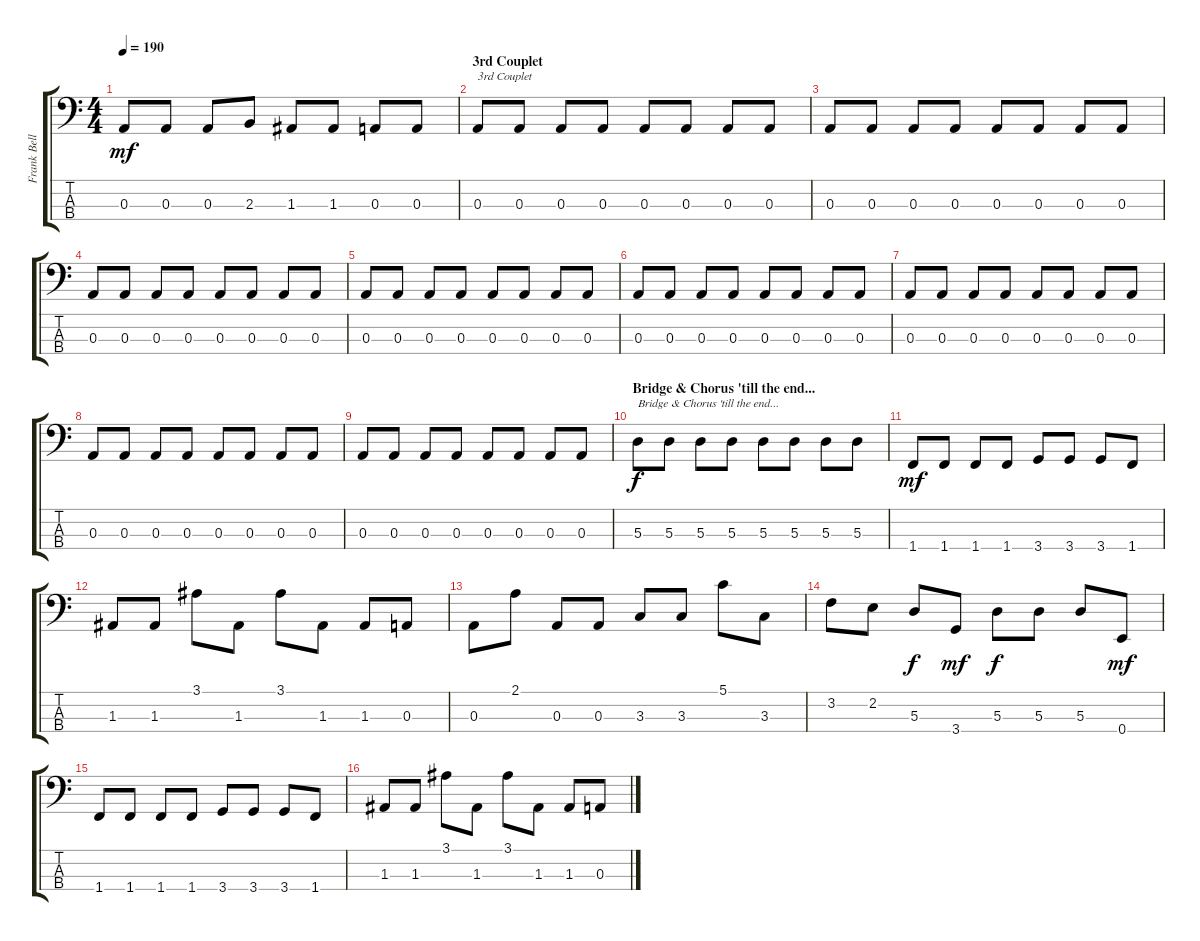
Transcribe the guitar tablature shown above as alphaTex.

\track ("Frank Bello" "Frank Bell") {instrument electricbasspick}
\staff {score tabs}
\tuning (G2 D2 A1 E1) {hide}
\ts (4 4)
\tempo 190
\clef f4
\ks c
0.3.8{dy mf} 0.3.8 0.3.8 2.3.8 1.3.8 1.3.8 0.3.8 0.3.8 |
\section ("" "3rd Couplet")
0.3.8{txt "3rd Couplet"} 0.3.8 0.3.8 0.3.8 0.3.8 0.3.8 0.3.8 0.3.8 |
0.3.8 0.3.8 0.3.8 0.3.8 0.3.8 0.3.8 0.3.8 0.3.8 |
0.3.8 0.3.8 0.3.8 0.3.8 0.3.8 0.3.8 0.3.8 0.3.8 |
0.3.8 0.3.8 0.3.8 0.3.8 0.3.8 0.3.8 0.3.8 0.3.8 |
0.3.8 0.3.8 0.3.8 0.3.8 0.3.8 0.3.8 0.3.8 0.3.8 |
0.3.8 0.3.8 0.3.8 0.3.8 0.3.8 0.3.8 0.3.8 0.3.8 |
0.3.8 0.3.8 0.3.8 0.3.8 0.3.8 0.3.8 0.3.8 0.3.8 |
0.3.8 0.3.8 0.3.8 0.3.8 0.3.8 0.3.8 0.3.8 0.3.8 |
\section ("" "Bridge & Chorus 'till the end...")
5.3.8{txt "Bridge & Chorus 'till the end..." dy f} 5.3.8 5.3.8 5.3.8 5.3.8 5.3.8 5.3.8 5.3.8 |
1.4.8{dy mf} 1.4.8 1.4.8 1.4.8 3.4.8 3.4.8 3.4.8 1.4.8 |
1.3.8 1.3.8 3.1.8 1.3.8 3.1.8 1.3.8 1.3.8 0.3.8 |
0.3.8 2.1.8 0.3.8 0.3.8 3.3.8 3.3.8 5.1.8 3.3.8 |
3.2.8 2.2.8 5.3.8{dy f} 3.4.8{dy mf} 5.3.8{dy f} 5.3.8 5.3.8 0.4.8{dy mf} |
1.4.8 1.4.8 1.4.8 1.4.8 3.4.8 3.4.8 3.4.8 1.4.8 |
1.3.8 1.3.8 3.1.8 1.3.8 3.1.8 1.3.8 1.3.8 0.3.8
